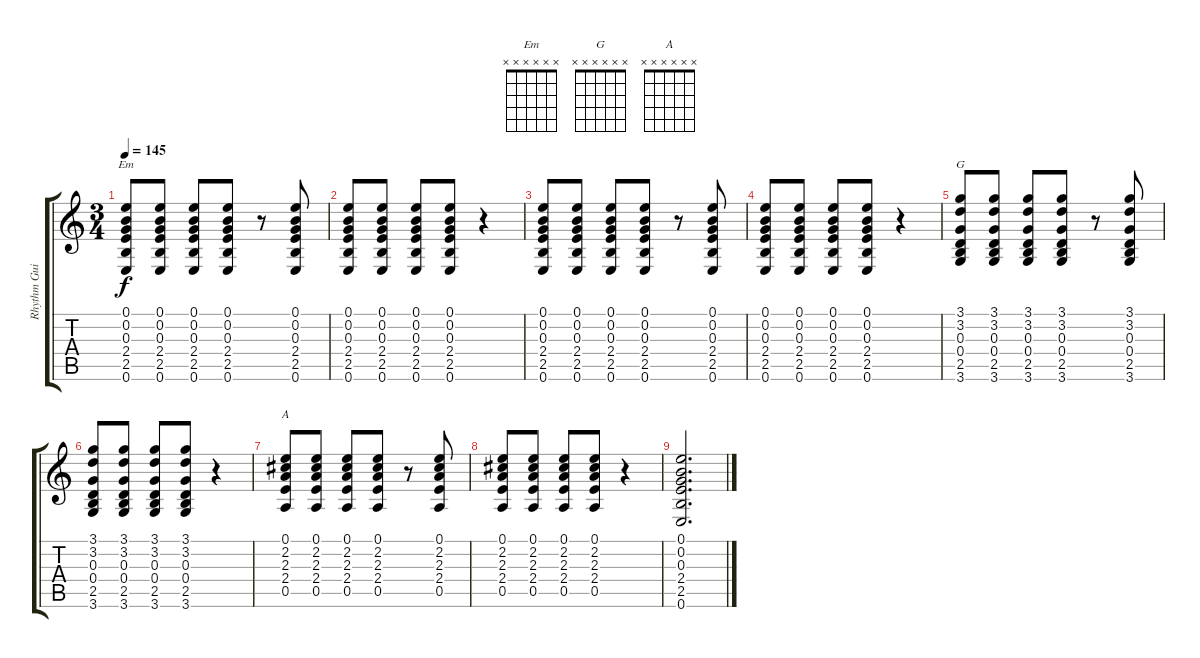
\track ("Rhythm Guitar" "Rhythm Gui") {instrument acousticguitarsteel}
\staff {score tabs}
\tuning (E4 B3 G3 D3 A2 E2) {hide}
\chord ("Em" x x x x x x)
\chord ("G" x x x x x x)
\chord ("A" x x x x x x)
\ts (3 4)
\tempo 145
\clef g2
\ks c
(0.1 0.2 0.3 2.4 2.5 0.6).8{ch "Em" dy f} (0.1 0.2 0.3 2.4 2.5 0.6).8 (0.1 0.2 0.3 2.4 2.5 0.6).8 (0.1 0.2 0.3 2.4 2.5 0.6).8 r.8 (0.1 0.2 0.3 2.4 2.5 0.6).8 |
(0.1 0.2 0.3 2.4 2.5 0.6).8 (0.1 0.2 0.3 2.4 2.5 0.6).8 (0.1 0.2 0.3 2.4 2.5 0.6).8 (0.1 0.2 0.3 2.4 2.5 0.6).8 r.4 |
(0.1 0.2 0.3 2.4 2.5 0.6).8 (0.1 0.2 0.3 2.4 2.5 0.6).8 (0.1 0.2 0.3 2.4 2.5 0.6).8 (0.1 0.2 0.3 2.4 2.5 0.6).8 r.8 (0.1 0.2 0.3 2.4 2.5 0.6).8 |
(0.1 0.2 0.3 2.4 2.5 0.6).8 (0.1 0.2 0.3 2.4 2.5 0.6).8 (0.1 0.2 0.3 2.4 2.5 0.6).8 (0.1 0.2 0.3 2.4 2.5 0.6).8 r.4 |
(3.1 3.2 0.3 0.4 2.5 3.6).8{ch "G"} (3.1 3.2 0.3 0.4 2.5 3.6).8 (3.1 3.2 0.3 0.4 2.5 3.6).8 (3.1 3.2 0.3 0.4 2.5 3.6).8 r.8 (3.1 3.2 0.3 0.4 2.5 3.6).8 |
(3.1 3.2 0.3 0.4 2.5 3.6).8 (3.1 3.2 0.3 0.4 2.5 3.6).8 (3.1 3.2 0.3 0.4 2.5 3.6).8 (3.1 3.2 0.3 0.4 2.5 3.6).8 r.4 |
(0.1 2.2 2.3 2.4 0.5).8{ch "A"} (0.1 2.2 2.3 2.4 0.5).8 (0.1 2.2 2.3 2.4 0.5).8 (0.1 2.2 2.3 2.4 0.5).8 r.8 (0.1 2.2 2.3 2.4 0.5).8 |
(0.1 2.2 2.3 2.4 0.5).8 (0.1 2.2 2.3 2.4 0.5).8 (0.1 2.2 2.3 2.4 0.5).8 (0.1 2.2 2.3 2.4 0.5).8 r.4 |
(0.1 0.2 0.3 2.4 2.5 0.6).2{d}
